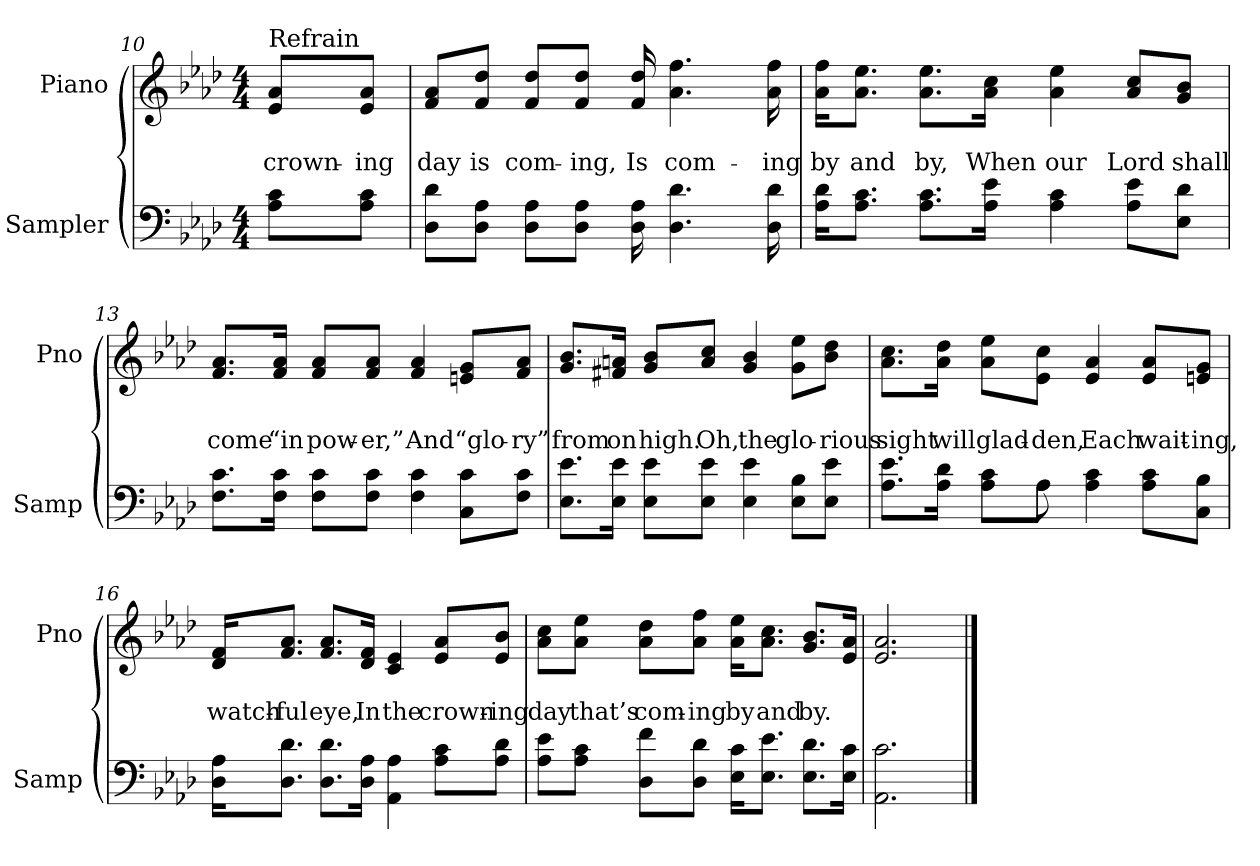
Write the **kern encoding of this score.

**kern	**kern	**text	**text
*part2	*part1	*part1	*part1
*staff2	*staff1	*staff1	*staff1
*I"Sampler	*I"Piano	*	*
*I'Samp	*I'Pno	*	*
*clefF4	*clefG2	*	*
*k[b-e-a-d-]	*k[b-e-a-d-]	*	*
*A-:	*A-:	*	*
*M4/4	*M4/4	*	*
=10	=10	=10	=10
!	!LO:TX:t=Refrain	!	!
8A-\ 8c\L	8e-/ 8a-/L	.	crown-
8A-\ 8c\J	8e-/ 8a-/J	.	-ing
=11	=11	=11	=11
8D-\ 8d-\L	8f/ 8a-/L	.	day
8D-\ 8A-\J	8f/ 8dd-/J	.	is
8D-\ 8A-\L	8f/ 8dd-/L	.	com-
8D-\ 8A-\J	8f/ 8dd-/J	.	-ing,
16D- 16A-	16f 16dd-	.	Is
4.D- 4.d-	4.a- 4.ff	.	com-
16D- 16d-	16a- 16ff	.	-ing
=12	=12	=12	=12
16A-\ 16d-\KL	16a-\ 16ff\KL	.	by
8.A-\ 8.c\J	8.a-\ 8.ee-\J	.	and
8.A-\ 8.c\L	8.a-\ 8.ee-\L	.	by,
16A-\ 16e-\Jk	16a-\ 16cc\Jk	.	When
4A- 4c	4a- 4ee-	.	our
8A-\ 8e-\L	8a-/ 8cc/L	.	Lord
8E-\ 8d-\J	8g/ 8b-/J	.	shall
=13	=13	=13	=13
8.F\ 8.c\L	8.f/ 8.a-/L	.	come
16F\ 16c\Jk	16f/ 16a-/Jk	.	“in
8F\ 8c\L	8f/ 8a-/L	.	pow-
8F\ 8c\J	8f/ 8a-/J	.	-er,”
4F 4c	4f 4a-	.	And
8C\ 8c\L	8en/ 8g/L	.	“glo-
8F\ 8c\J	8f/ 8a-/J	.	-ry”
=14	=14	=14	=14
8.E-\ 8.e-\L	8.g/ 8.b-/L	.	from
16E-\ 16e-\Jk	16f#X/ 16an/Jk	.	on
8E-\ 8e-\L	8g/ 8b-/L	.	high.
8E-\ 8e-\J	8a/ 8cc/J	.	Oh,
4E- 4e-	4g 4b-	.	the
8E-\ 8B-\L	8g\ 8ee-\L	.	glo-
8E-\ 8e-\J	8b-\ 8dd-\J	.	-rious
=15	=15	=15	=15
*^	*	*	*
8.A-\ 8.e-\L	4.ryy	8.a-\ 8.cc\L	.	sight
16A-\ 16d-\Jk	.	16a-\ 16dd-\Jk	.	will
8A-\ 8c\L	.	8a-\ 8ee-\L	.	glad-
8A-\J	8A-	8e-\ 8cc\J	.	-den,
4A- 4c	2ryy	4e- 4a-	.	Each
8A-\ 8c\L	.	8e-/ 8a-/L	.	wait-
8C\ 8B-\J	.	8en/ 8g/J	.	-ing,
*v	*v	*	*	*
=16	=16	=16	=16
16D-\ 16A-\KL	16d-/ 16f/KL	.	watch-
8.D-\ 8.d-\J	8.f/ 8.a-/J	.	-ful
8.D-\ 8.d-\L	8.f/ 8.a-/L	.	eye,
16D-\ 16A-\Jk	16d-/ 16f/Jk	.	In
4AA- 4A-	4c 4e-	.	the
8A-\ 8c\L	8e-/ 8a-/L	.	crown-
8A-\ 8d-\J	8e-/ 8b-/J	.	-ing
=17	=17	=17	=17
8A-\ 8e-\L	8a-\ 8cc\L	.	day
8A-\ 8c\J	8a-\ 8ee-\J	.	that’s
8D-\ 8f\L	8a-\ 8dd-\L	.	com-
8D-\ 8d-\J	8a-\ 8ff\J	.	-ing
16E-\ 16c\KL	16a-\ 16ee-\KL	.	by
8.E-\ 8.e-\J	8.a-\ 8.cc\J	.	and
8.E-\ 8.d-\L	8.g/ 8.b-/L	.	by.
16E-\ 16c\Jk	16e-/ 16a-/Jk	.	.
=18	=18	=18	=18
2.AA- 2.c	2.e- 2.a-	.	.
==	==	==	==
*-	*-	*-	*-
